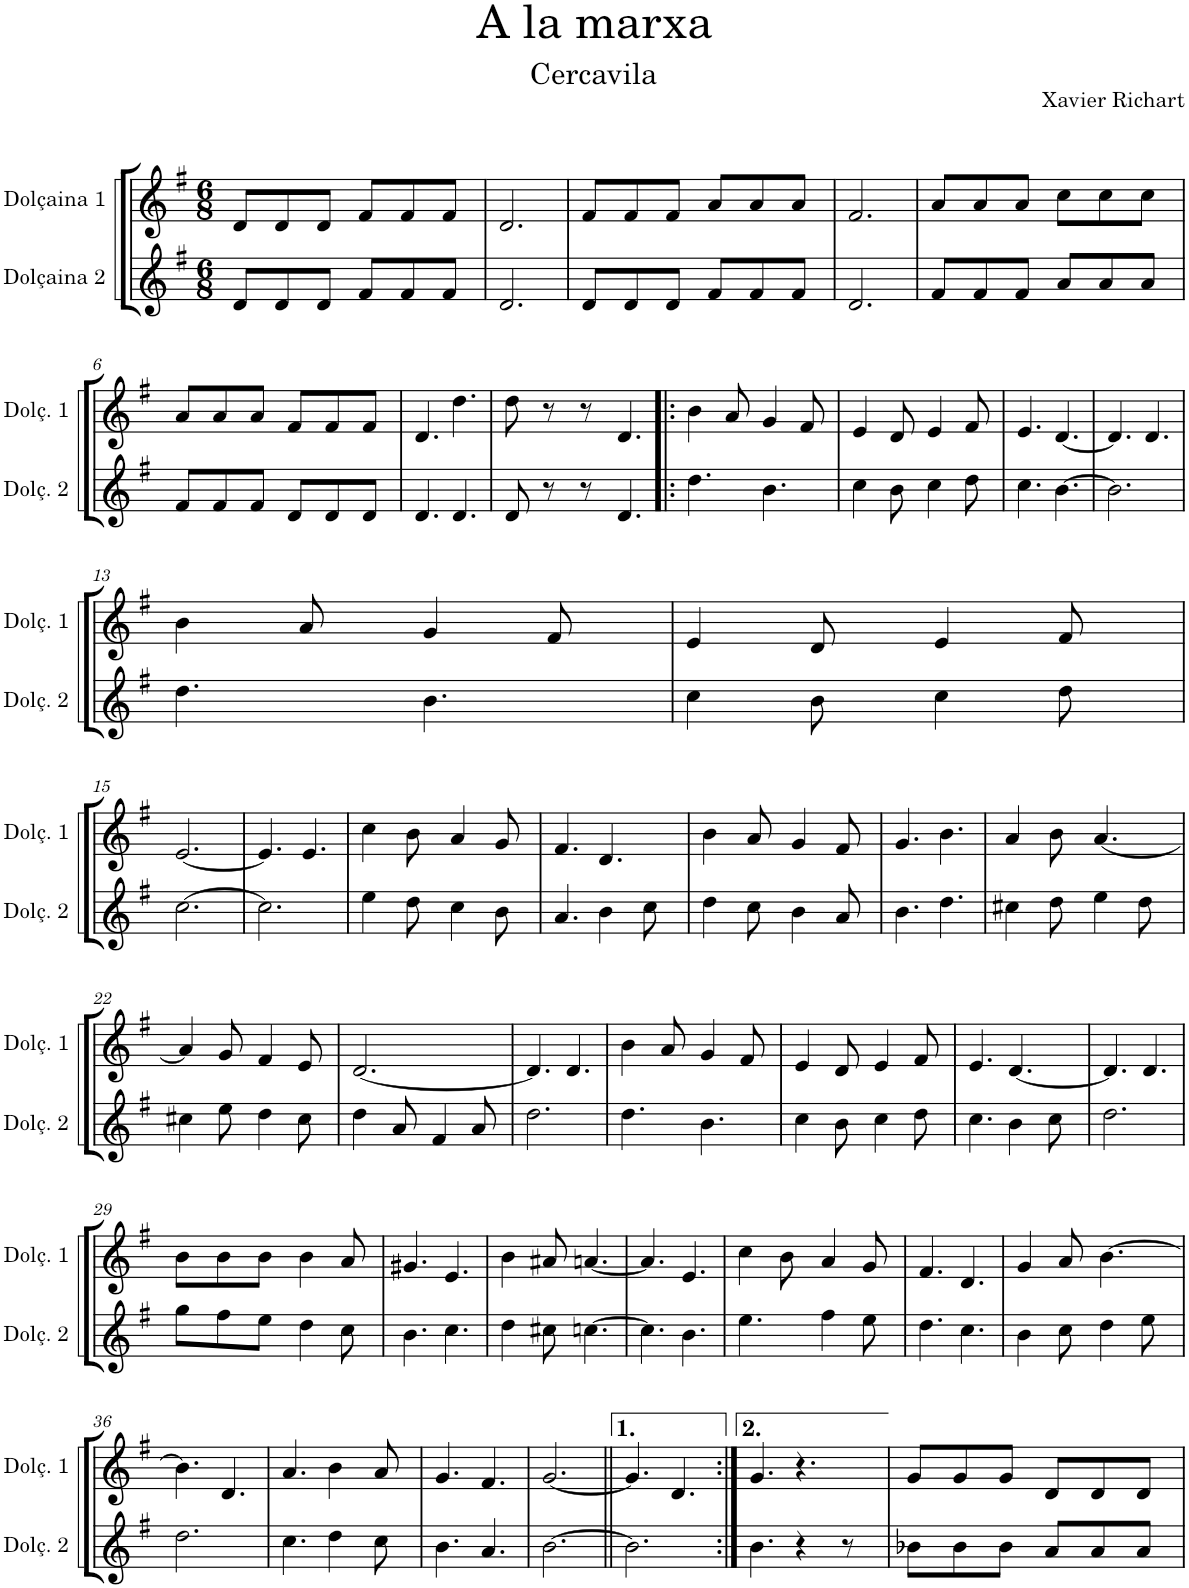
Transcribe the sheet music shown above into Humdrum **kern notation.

**kern	**kern
*part2	*part1
*staff2	*staff1
*I"Dolçaina 2	*I"Dolçaina 1
*I'Dolç. 2	*I'Dolç. 1
*clefG2	*clefG2
*Trd1c2	*Trd1c2
*k[f#]	*k[f#]
*M6/8	*M6/8
=1	=1
8d/L	8d/L
8d/	8d/
8d/J	8d/J
8f#/L	8f#/L
8f#/	8f#/
8f#/J	8f#/J
=2	=2
2.d/	2.d/
=3	=3
8d/L	8f#/L
8d/	8f#/
8d/J	8f#/J
8f#/L	8a/L
8f#/	8a/
8f#/J	8a/J
=4	=4
2.d/	2.f#/
=5	=5
8f#/L	8a/L
8f#/	8a/
8f#/J	8a/J
8a/L	8cc\L
8a/	8cc\
8a/J	8cc\J
!!LO:LB:g=z
=6	=6
8f#/L	8a/L
8f#/	8a/
8f#/J	8a/J
8d/L	8f#/L
8d/	8f#/
8d/J	8f#/J
=7	=7
4.d/	4.d/
4.d/	4.dd\
=8	=8
8d/	8dd\
8r	8r
8r	8r
4.d/	4.d/
=9!|:	=9!|:
4.dd\	4b\
.	8a/
4.b\	4g/
.	8f#/
=10	=10
4cc\	4e/
8b\	8d/
4cc\	4e/
8dd\	8f#/
=11	=11
4.cc\	4.e/
[4.b\	[4.d/
=12	=12
2.b\]	4.d/]
.	4.d/
!!LO:LB:g=z
=13	=13
4.dd\	4b\
.	8a/
4.b\	4g/
.	8f#/
=14	=14
4cc\	4e/
8b\	8d/
4cc\	4e/
8dd\	8f#/
!!LO:LB:g=z
=15	=15
[2.cc\	[2.e/
=16	=16
2.cc\]	4.e/]
.	4.e/
=17	=17
4ee\	4cc\
8dd\	8b\
4cc\	4a/
8b\	8g/
=18	=18
4.a/	4.f#/
4b\	4.d/
8cc\	.
=19	=19
4dd\	4b\
8cc\	8a/
4b\	4g/
8a/	8f#/
=20	=20
4.b\	4.g/
4.dd\	4.b\
=21	=21
4cc#X\	4a/
8dd\	8b\
4ee\	[4.a/
8dd\	.
!!LO:LB:g=z
=22	=22
4cc#X\	4a/]
8ee\	8g/
4dd\	4f#/
8cc#\	8e/
=23	=23
4dd\	[2.d/
8a/	.
4f#/	.
8a/	.
=24	=24
2.dd\	4.d/]
.	4.d/
=25	=25
4.dd\	4b\
.	8a/
4.b\	4g/
.	8f#/
=26	=26
4cc\	4e/
8b\	8d/
4cc\	4e/
8dd\	8f#/
=27	=27
4.cc\	4.e/
4b\	[4.d/
8cc\	.
=28	=28
2.dd\	4.d/]
.	4.d/
!!LO:LB:g=z
=29	=29
8gg\L	8b\L
8ff#\	8b\
8ee\J	8b\J
4dd\	4b\
8cc\	8a/
=30	=30
4.b\	4.g#X/
4.cc\	4.e/
=31	=31
4dd\	4b\
8cc#X\	8a#X/
[4.ccn\	[4.an/
=32	=32
4.cc\]	4.a/]
4.b\	4.e/
=33	=33
4.ee\	4cc\
.	8b\
4ff#\	4a/
8ee\	8g/
=34	=34
4.dd\	4.f#/
4.cc\	4.d/
=35	=35
4b\	4g/
8cc\	8a/
4dd\	[4.b\
8ee\	.
!!LO:LB:g=z
=36	=36
2.dd\	4.b\]
.	4.d/
=37	=37
4.cc\	4.a/
4dd\	4b\
8cc\	8a/
=38	=38
4.b\	4.g/
4.a/	4.f#/
=39	=39
[2.b\	[2.g/
=40||	=40||
2.b\]	4.g/]
.	4.d/
=41:|!	=41:|!
4.b\	4.g/
4r	4.r
8r	.
=42	=42
8b-X\L	8g/L
8b-\	8g/
8b-\J	8g/J
8a/L	8d/L
8a/	8d/
8a/J	8d/J
=	=
*-	*-
